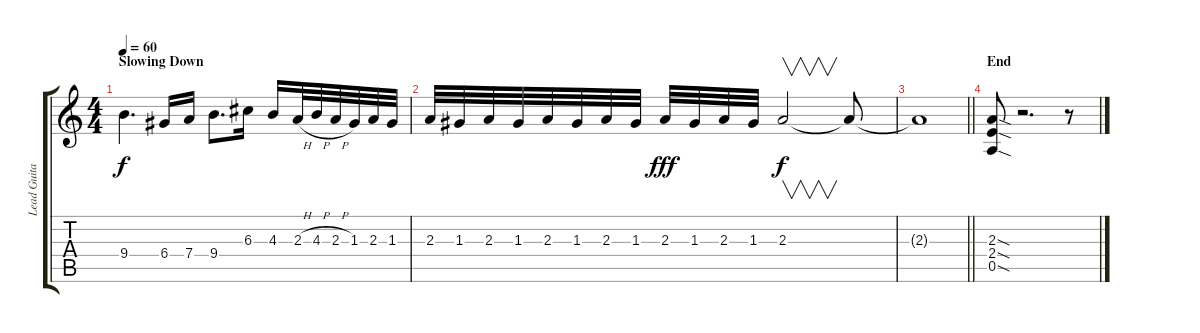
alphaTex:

\track ("Lead Guitar (Joel Carli)" "Lead Guita") {instrument distortionguitar}
\staff {score tabs}
\tuning (E4 B3 G3 D3 A2 E2) {hide}
\ts (4 4)
\section ("" "Slowing Down")
\tempo 60
\clef g2
\ks c
9.4.4{d dy f} 6.4.16 7.4.16 9.4.8{d} 6.3.16 4.3.16 2.3{h}.32 4.3{h}.32 2.3{h}.32 1.3.32 2.3.32 1.3.32 |
2.3.32 1.3.32 2.3.32 1.3.32 2.3.32 1.3.32 2.3.32 1.3.32 2.3.32{dy fff} 1.3.32 2.3.32 1.3.32 2.3.2{v dy f} 2.3{t}.8 |
\barLineRight lightlight
2.3{t}.1 |
\section ("" "End")
(2.3{sod} 2.4{sod} 0.5{sod}).8 r.2{d} r.8
